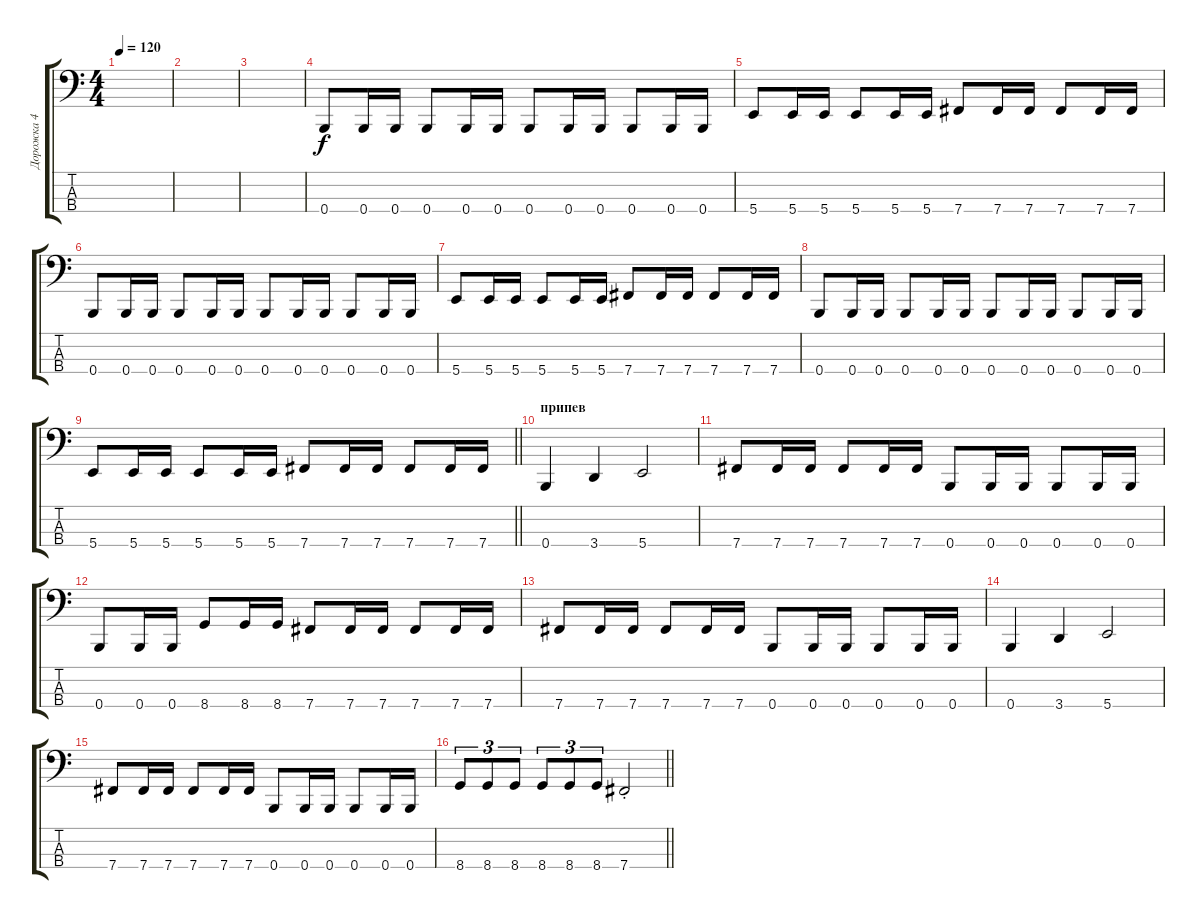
\track ("Дорожка 4" "Дорожка 4") {instrument electricbassfinger}
\staff {score tabs}
\tuning (D2 A1 E1 B0) {hide}
\ts (4 4)
\tempo 120
\clef f4
\ks c
|
|
|
0.4.8 0.4.16 0.4.16 0.4.8 0.4.16 0.4.16 0.4.8 0.4.16 0.4.16 0.4.8 0.4.16 0.4.16 |
5.4.8 5.4.16 5.4.16 5.4.8 5.4.16 5.4.16 7.4.8 7.4.16 7.4.16 7.4.8 7.4.16 7.4.16 |
0.4.8 0.4.16 0.4.16 0.4.8 0.4.16 0.4.16 0.4.8 0.4.16 0.4.16 0.4.8 0.4.16 0.4.16 |
5.4.8 5.4.16 5.4.16 5.4.8 5.4.16 5.4.16 7.4.8 7.4.16 7.4.16 7.4.8 7.4.16 7.4.16 |
0.4.8 0.4.16 0.4.16 0.4.8 0.4.16 0.4.16 0.4.8 0.4.16 0.4.16 0.4.8 0.4.16 0.4.16 |
\barLineRight lightlight
5.4.8 5.4.16 5.4.16 5.4.8 5.4.16 5.4.16 7.4.8 7.4.16 7.4.16 7.4.8 7.4.16 7.4.16 |
\section ("" "припев")
0.4.4 3.4.4 5.4.2 |
7.4.8 7.4.16 7.4.16 7.4.8 7.4.16 7.4.16 0.4.8 0.4.16 0.4.16 0.4.8 0.4.16 0.4.16 |
0.4.8 0.4.16 0.4.16 8.4.8 8.4.16 8.4.16 7.4.8 7.4.16 7.4.16 7.4.8 7.4.16 7.4.16 |
7.4.8 7.4.16 7.4.16 7.4.8 7.4.16 7.4.16 0.4.8 0.4.16 0.4.16 0.4.8 0.4.16 0.4.16 |
0.4.4 3.4.4 5.4.2 |
7.4.8 7.4.16 7.4.16 7.4.8 7.4.16 7.4.16 0.4.8 0.4.16 0.4.16 0.4.8 0.4.16 0.4.16 |
\barLineRight lightlight
8.4.8{tu (3 2)} 8.4.8{tu (3 2)} 8.4.8{tu (3 2)} 8.4.8{tu (3 2)} 8.4.8{tu (3 2)} 8.4.8{tu (3 2)} 7.4{st}.2
